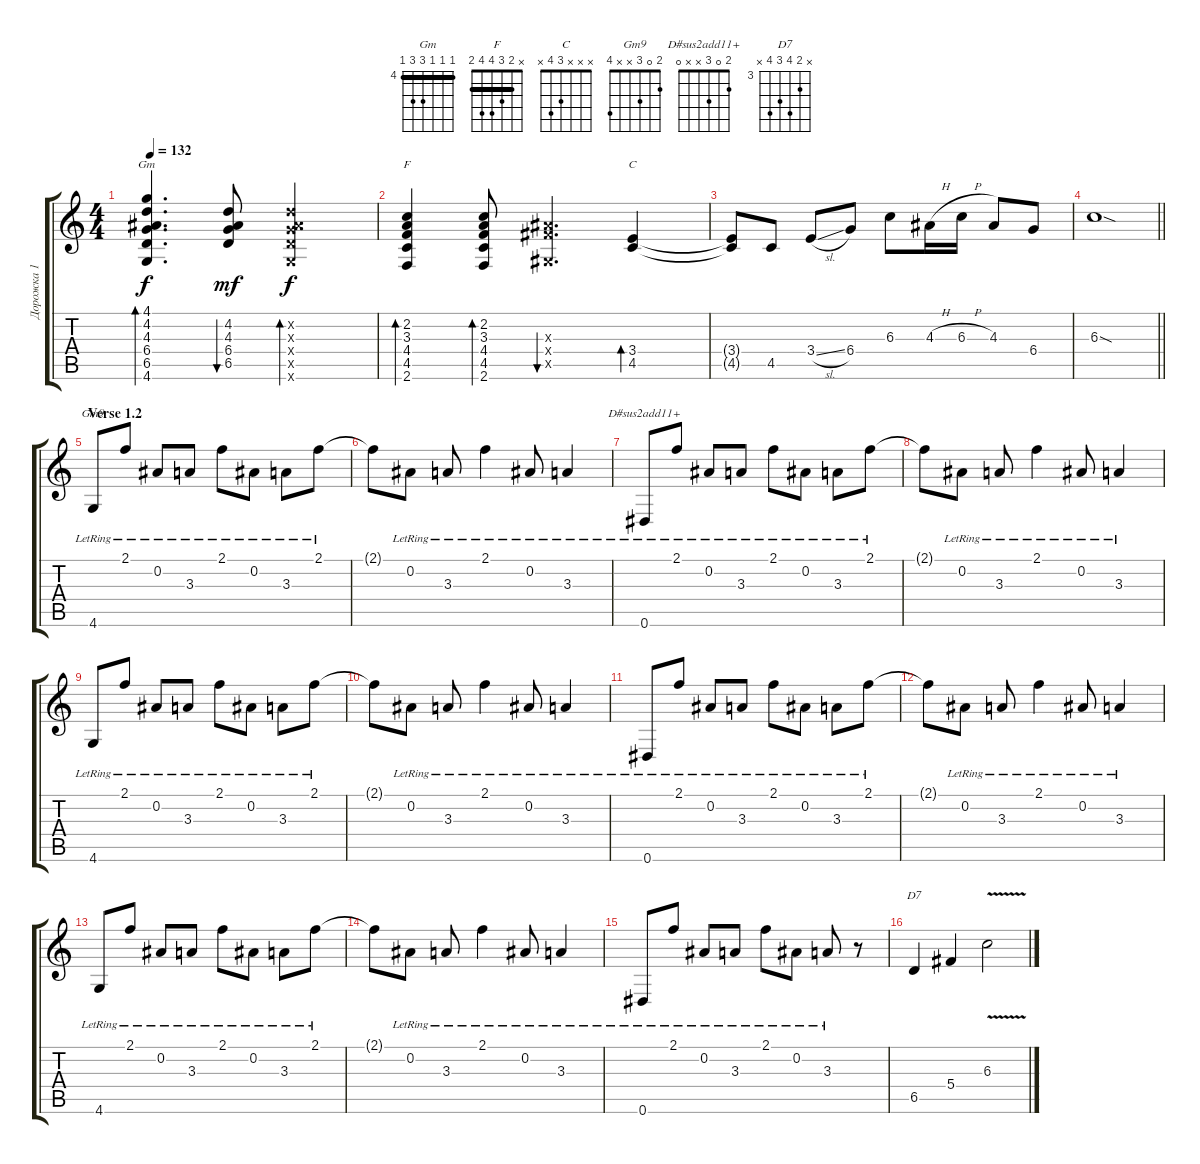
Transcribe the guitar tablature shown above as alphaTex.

\track ("Дорожка 1" "Дорожка 1") {instrument acousticguitarsteel}
\staff {score tabs}
\tuning (Eb4 Bb3 Gb3 Db3 Ab2 Eb2) {hide}
\chord ("Gm" 4 4 4 6 6 4) {firstfret 4 barre 4}
\chord ("F" x 2 3 4 4 2) {barre 2}
\chord ("C" x x x 3 4 x)
\chord ("Gm9" 2 0 3 x x 4)
\chord ("D#sus2add11+" 2 0 3 x x 0)
\chord ("D7" x 4 6 5 6 x) {firstfret 3}
\ts (4 4)
\tempo 132
\clef g2
\ks c
(4.1 4.2 4.3 6.4 6.5 4.6).4{d bd 60 ch "Gm" dy f} (4.2 4.3 6.4 6.5).8{bu 60 dy mf} (4.2{x} 4.3{x} 6.4{x} 6.5{x} 4.6{x}).2{bd 60 dy f} |
(2.2 3.3 4.4 4.5 2.6).4{bd 60 ch "F"} (2.2 3.3 4.4 4.5 2.6).8{bd 60} (0.3{x} 9.4{x} 0.5{x}).4{d bu 60} (3.4 4.5).4{bd 60 ch "C"} |
(3.4{t} 4.5{t}).8 4.5.8 3.4{sl}.8 6.4.8 6.3.8 4.3{h}.16 6.3{h}.16 4.3.8 6.4.8 |
\barLineRight lightlight
6.3{sod}.1 |
\section ("" "Verse 1.2")
4.6{lr}.8{ch "Gm9"} 2.1{lr}.8 0.2{lr}.8 3.3{lr}.8 2.1{lr}.8 0.2{lr}.8 3.3{lr}.8 2.1{lr}.8 |
2.1{t}.8 0.2{lr}.8 3.3{lr}.8 2.1{lr}.4 0.2{lr}.8 3.3{lr}.4 |
0.6{lr}.8{ch "D#sus2add11+"} 2.1{lr}.8 0.2{lr}.8 3.3{lr}.8 2.1{lr}.8 0.2{lr}.8 3.3{lr}.8 2.1{lr}.8 |
2.1{t}.8 0.2{lr}.8 3.3{lr}.8 2.1{lr}.4 0.2{lr}.8 3.3{lr}.4 |
4.6{lr}.8 2.1{lr}.8 0.2{lr}.8 3.3{lr}.8 2.1{lr}.8 0.2{lr}.8 3.3{lr}.8 2.1{lr}.8 |
2.1{t}.8 0.2{lr}.8 3.3{lr}.8 2.1{lr}.4 0.2{lr}.8 3.3{lr}.4 |
0.6{lr}.8 2.1{lr}.8 0.2{lr}.8 3.3{lr}.8 2.1{lr}.8 0.2{lr}.8 3.3{lr}.8 2.1{lr}.8 |
2.1{t}.8 0.2{lr}.8 3.3{lr}.8 2.1{lr}.4 0.2{lr}.8 3.3{lr}.4 |
4.6{lr}.8 2.1{lr}.8 0.2{lr}.8 3.3{lr}.8 2.1{lr}.8 0.2{lr}.8 3.3{lr}.8 2.1{lr}.8 |
2.1{t}.8 0.2{lr}.8 3.3{lr}.8 2.1{lr}.4 0.2{lr}.8 3.3{lr}.4 |
0.6{lr}.8 2.1{lr}.8 0.2{lr}.8 3.3{lr}.8 2.1{lr}.8 0.2{lr}.8 3.3{lr}.8 r.8 |
6.5.4{ch "D7" instrument electricguitarclean} 5.4.4 6.3{v}.2
